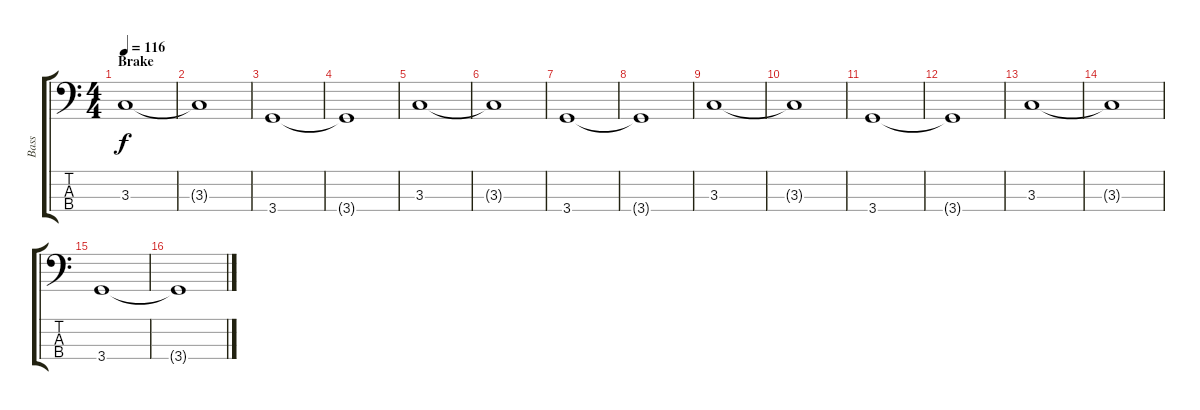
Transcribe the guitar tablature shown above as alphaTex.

\track ("Bass" "Bass") {instrument electricbassfinger}
\staff {score tabs}
\tuning (G2 D2 A1 E1) {hide}
\ts (4 4)
\section ("" "Brake")
\tempo 116
\clef f4
\ks c
3.3.1{dy f} |
3.3{t}.1 |
3.4.1 |
3.4{t}.1 |
3.3.1 |
3.3{t}.1 |
3.4.1 |
3.4{t}.1 |
3.3.1 |
3.3{t}.1 |
3.4.1 |
3.4{t}.1 |
3.3.1 |
3.3{t}.1 |
3.4.1 |
3.4{t}.1
